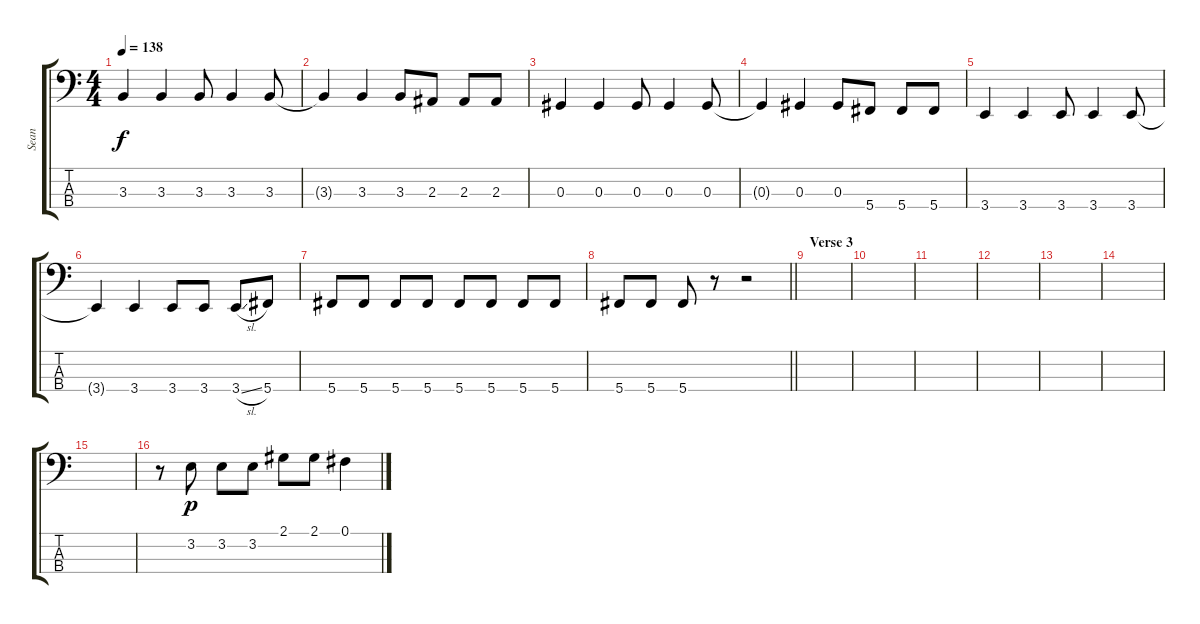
\track ("Sean" "Sean") {instrument electricbasspick}
\staff {score tabs}
\tuning (Gb2 Db2 Ab1 Db1) {hide}
\ts (4 4)
\tempo 138
\clef f4
\ks c
3.3.4{dy f} 3.3.4 3.3.8 3.3.4 3.3.8 |
3.3{t}.4 3.3.4 3.3.8 2.3.8 2.3.8 2.3.8 |
0.3.4 0.3.4 0.3.8 0.3.4 0.3.8 |
0.3{t}.4 0.3.4 0.3.8 5.4.8 5.4.8 5.4.8 |
3.4.4 3.4.4 3.4.8 3.4.4 3.4.8 |
3.4{t}.4 3.4.4 3.4.8 3.4.8 3.4{sl}.8 5.4.8 |
5.4.8 5.4.8 5.4.8 5.4.8 5.4.8 5.4.8 5.4.8 5.4.8 |
\barLineRight lightlight
5.4.8 5.4.8 5.4.8 r.8 r.2 |
\section ("" "Verse 3")
|
|
|
|
|
|
|
r.8 3.2.8{dy p} 3.2.8 3.2.8 2.1.8 2.1.8 0.1.4
